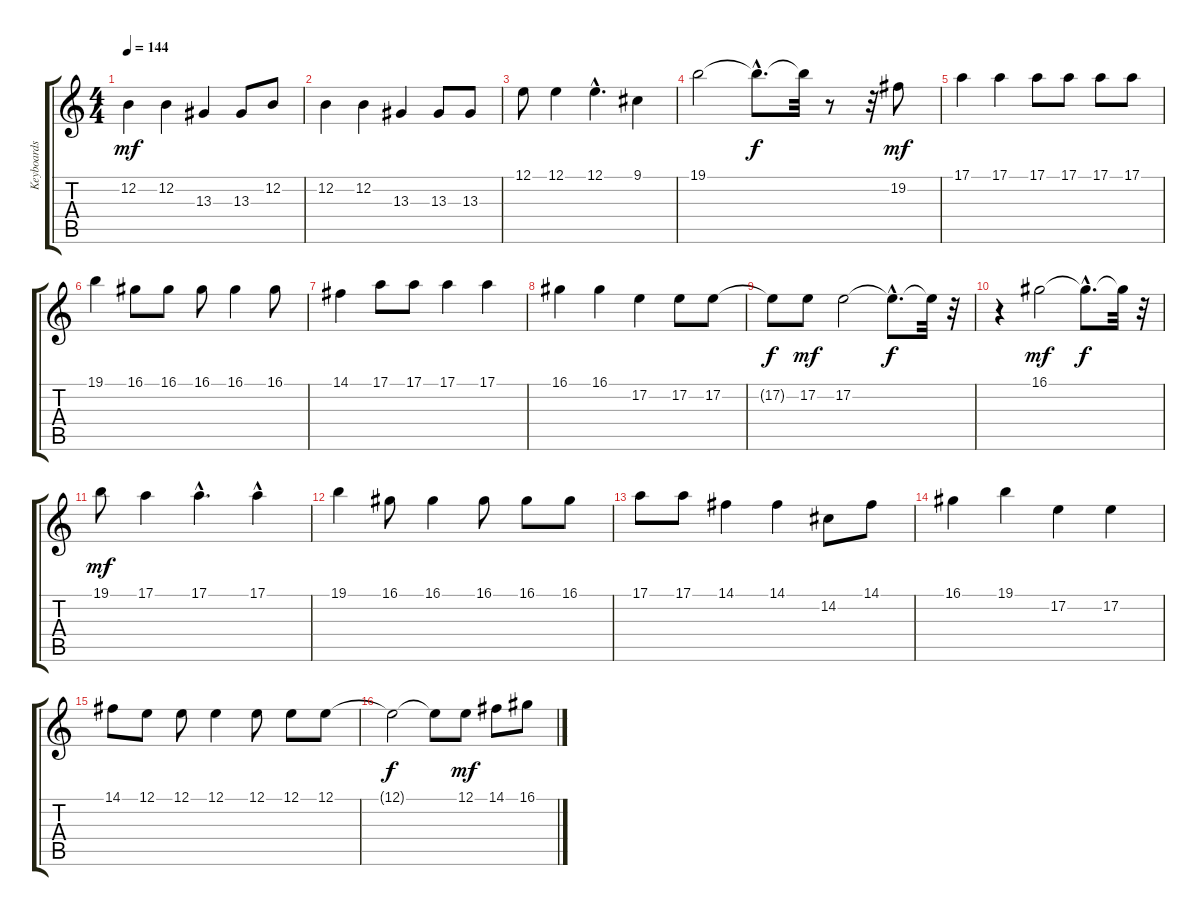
\track ("Keyboards" "Keyboards") {instrument percussiveorgan}
\staff {score tabs}
\tuning (E4 B3 G3 D3 A2 E2) {hide}
\ts (4 4)
\tempo 144
\clef g2
\ks c
12.2.4{dy mf} 12.2.4 13.3.4 13.3.8 12.2.8 |
12.2.4 12.2.4 13.3.4 13.3.8 13.3.8 |
12.1.8 12.1.4 12.1{hac}.4{d} 9.1.4 |
19.1.2 19.1{hac t}.8{d dy f} 19.1{t}.32 r.8 r.32 19.2.8{dy mf} |
17.1.4 17.1.4 17.1.8 17.1.8 17.1.8 17.1.8 |
19.1.4 16.1.8 16.1.8 16.1.8 16.1.4 16.1.8 |
14.1.4 17.1.8 17.1.8 17.1.4 17.1.4 |
16.1.4 16.1.4 17.2.4 17.2.8 17.2.8 |
17.2{t}.8{dy f} 17.2.8{dy mf} 17.2.2 17.2{hac t}.8{d dy f} 17.2{t}.32 r.32 |
r.4 16.1.2{dy mf} 16.1{hac t}.8{d dy f} 16.1{t}.32 r.32 |
19.1.8{dy mf} 17.1.4 17.1{hac}.4{d} 17.1{hac}.4 |
19.1.4 16.1.8 16.1.4 16.1.8 16.1.8 16.1.8 |
17.1.8 17.1.8 14.1.4 14.1.4 14.2.8 14.1.8 |
16.1.4 19.1.4 17.2.4 17.2.4 |
14.1.8 12.1.8 12.1.8 12.1.4 12.1.8 12.1.8 12.1.8 |
12.1{t}.2{dy f} 12.1{t}.8 12.1.8{dy mf} 14.1.8 16.1.8
